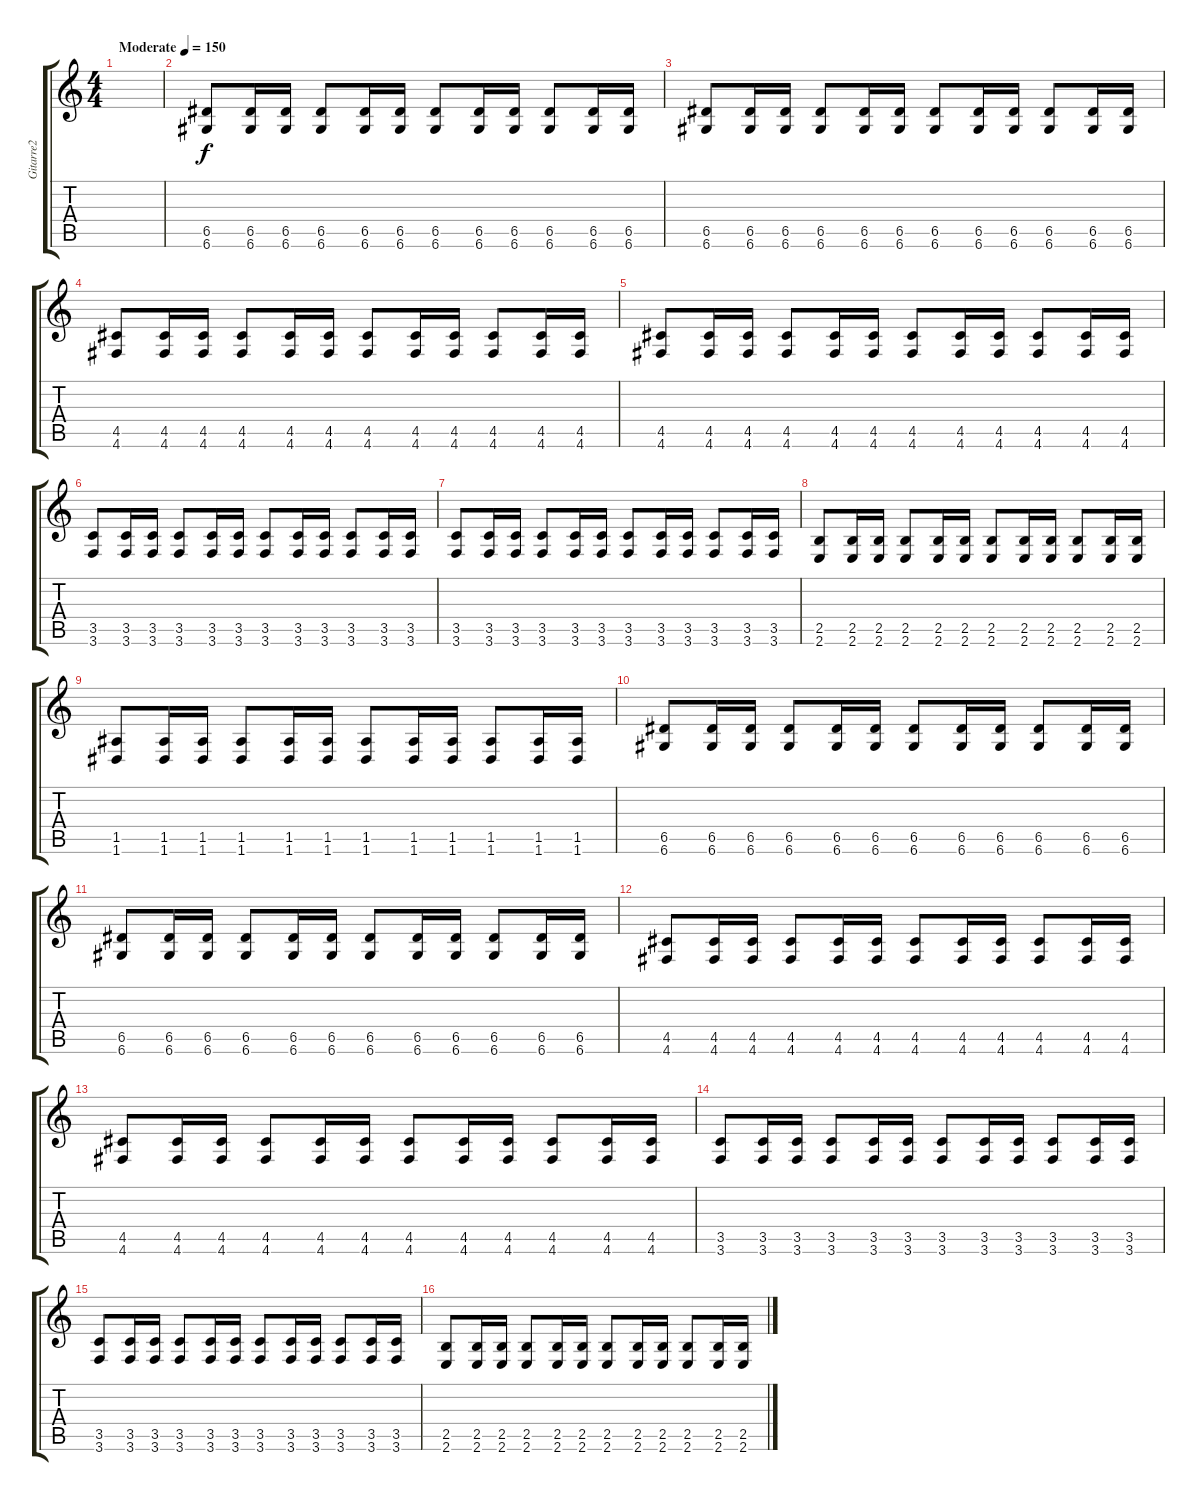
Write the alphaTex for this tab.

\track ("Gitarre2" "Gitarre2") {instrument distortionguitar}
\staff {score tabs}
\tuning (E4 B3 G3 D3 A2 D2) {hide}
\ts (4 4)
\tempo (150 "Moderate")
\clef g2
\ks c
|
(6.5 6.6).8 (6.5 6.6).16 (6.5 6.6).16 (6.5 6.6).8 (6.5 6.6).16 (6.5 6.6).16 (6.5 6.6).8 (6.5 6.6).16 (6.5 6.6).16 (6.5 6.6).8 (6.5 6.6).16 (6.5 6.6).16 |
(6.5 6.6).8 (6.5 6.6).16 (6.5 6.6).16 (6.5 6.6).8 (6.5 6.6).16 (6.5 6.6).16 (6.5 6.6).8 (6.5 6.6).16 (6.5 6.6).16 (6.5 6.6).8 (6.5 6.6).16 (6.5 6.6).16 |
(4.5 4.6).8 (4.5 4.6).16 (4.5 4.6).16 (4.5 4.6).8 (4.5 4.6).16 (4.5 4.6).16 (4.5 4.6).8 (4.5 4.6).16 (4.5 4.6).16 (4.5 4.6).8 (4.5 4.6).16 (4.5 4.6).16 |
(4.5 4.6).8 (4.5 4.6).16 (4.5 4.6).16 (4.5 4.6).8 (4.5 4.6).16 (4.5 4.6).16 (4.5 4.6).8 (4.5 4.6).16 (4.5 4.6).16 (4.5 4.6).8 (4.5 4.6).16 (4.5 4.6).16 |
(3.5 3.6).8 (3.5 3.6).16 (3.5 3.6).16 (3.5 3.6).8 (3.5 3.6).16 (3.5 3.6).16 (3.5 3.6).8 (3.5 3.6).16 (3.5 3.6).16 (3.5 3.6).8 (3.5 3.6).16 (3.5 3.6).16 |
(3.5 3.6).8 (3.5 3.6).16 (3.5 3.6).16 (3.5 3.6).8 (3.5 3.6).16 (3.5 3.6).16 (3.5 3.6).8 (3.5 3.6).16 (3.5 3.6).16 (3.5 3.6).8 (3.5 3.6).16 (3.5 3.6).16 |
(2.5 2.6).8 (2.5 2.6).16 (2.5 2.6).16 (2.5 2.6).8 (2.5 2.6).16 (2.5 2.6).16 (2.5 2.6).8 (2.5 2.6).16 (2.5 2.6).16 (2.5 2.6).8 (2.5 2.6).16 (2.5 2.6).16 |
(1.5 1.6).8 (1.5 1.6).16 (1.5 1.6).16 (1.5 1.6).8 (1.5 1.6).16 (1.5 1.6).16 (1.5 1.6).8 (1.5 1.6).16 (1.5 1.6).16 (1.5 1.6).8 (1.5 1.6).16 (1.5 1.6).16 |
(6.5 6.6).8{volume 7 balance 0} (6.5 6.6).16 (6.5 6.6).16 (6.5 6.6).8 (6.5 6.6).16 (6.5 6.6).16 (6.5 6.6).8 (6.5 6.6).16 (6.5 6.6).16 (6.5 6.6).8 (6.5 6.6).16 (6.5 6.6).16 |
(6.5 6.6).8 (6.5 6.6).16 (6.5 6.6).16 (6.5 6.6).8 (6.5 6.6).16 (6.5 6.6).16 (6.5 6.6).8 (6.5 6.6).16 (6.5 6.6).16 (6.5 6.6).8 (6.5 6.6).16 (6.5 6.6).16 |
(4.5 4.6).8 (4.5 4.6).16 (4.5 4.6).16 (4.5 4.6).8 (4.5 4.6).16 (4.5 4.6).16 (4.5 4.6).8 (4.5 4.6).16 (4.5 4.6).16 (4.5 4.6).8 (4.5 4.6).16 (4.5 4.6).16 |
(4.5 4.6).8 (4.5 4.6).16 (4.5 4.6).16 (4.5 4.6).8 (4.5 4.6).16 (4.5 4.6).16 (4.5 4.6).8 (4.5 4.6).16 (4.5 4.6).16 (4.5 4.6).8 (4.5 4.6).16 (4.5 4.6).16 |
(3.5 3.6).8 (3.5 3.6).16 (3.5 3.6).16 (3.5 3.6).8 (3.5 3.6).16 (3.5 3.6).16 (3.5 3.6).8 (3.5 3.6).16 (3.5 3.6).16 (3.5 3.6).8 (3.5 3.6).16 (3.5 3.6).16 |
(3.5 3.6).8 (3.5 3.6).16 (3.5 3.6).16 (3.5 3.6).8 (3.5 3.6).16 (3.5 3.6).16 (3.5 3.6).8 (3.5 3.6).16 (3.5 3.6).16 (3.5 3.6).8 (3.5 3.6).16 (3.5 3.6).16 |
(2.5 2.6).8 (2.5 2.6).16 (2.5 2.6).16 (2.5 2.6).8 (2.5 2.6).16 (2.5 2.6).16 (2.5 2.6).8 (2.5 2.6).16 (2.5 2.6).16 (2.5 2.6).8 (2.5 2.6).16 (2.5 2.6).16
